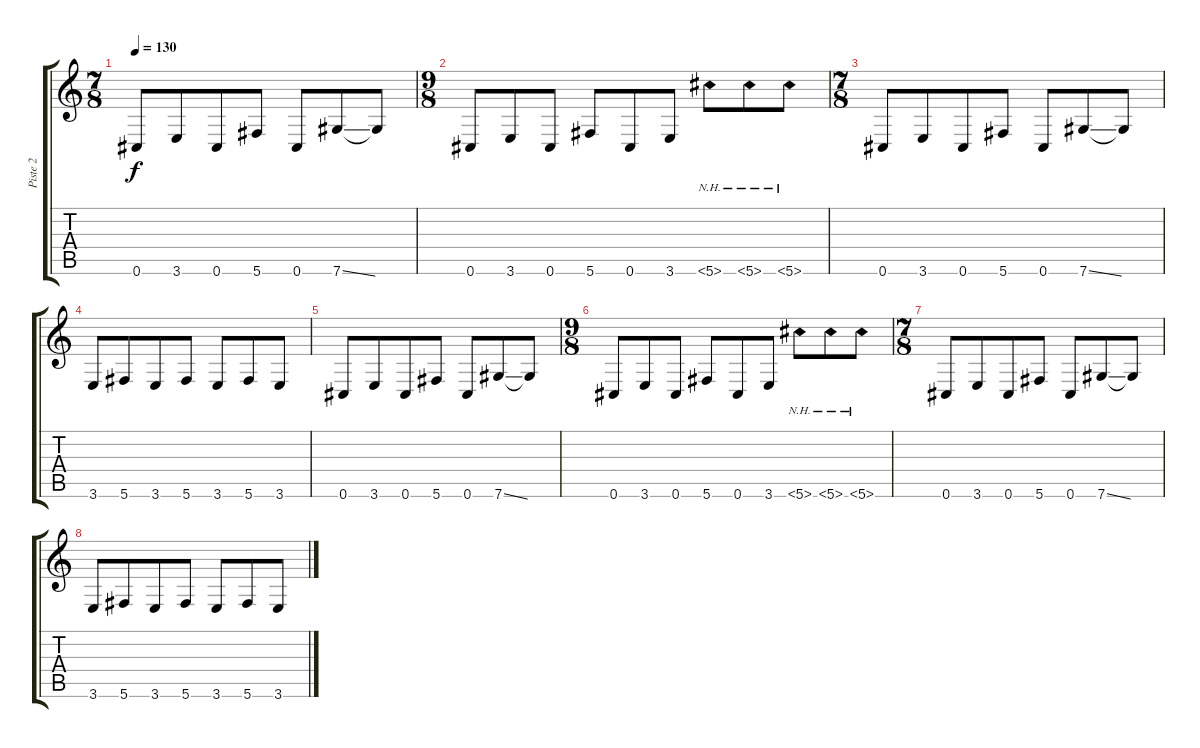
\track ("Piste 2" "Piste 2") {instrument electricbassfinger}
\staff {score tabs}
\tuning (Db3 Ab3 Gb3 Db3 Ab2 Db2) {hide}
\ts (7 8)
\tempo 130
\clef g2
\ks c
0.6.8{dy f} 3.6.8 0.6.8 5.6.8 0.6.8 7.6{ss}.8 7.6{t}.8 |
\ts (9 8)
0.6.8 3.6.8 0.6.8 5.6.8 0.6.8 3.6.8 5.6{nh}.8 5.6{nh}.8 5.6{nh}.8 |
\ts (7 8)
0.6.8 3.6.8 0.6.8 5.6.8 0.6.8 7.6{ss}.8 7.6{t}.8 |
3.6.8 5.6.8 3.6.8 5.6.8 3.6.8 5.6.8 3.6.8 |
0.6.8 3.6.8 0.6.8 5.6.8 0.6.8 7.6{ss}.8 7.6{t}.8 |
\ts (9 8)
0.6.8 3.6.8 0.6.8 5.6.8 0.6.8 3.6.8 5.6{nh}.8 5.6{nh}.8 5.6{nh}.8 |
\ts (7 8)
0.6.8 3.6.8 0.6.8 5.6.8 0.6.8 7.6{ss}.8 7.6{t}.8 |
3.6.8 5.6.8 3.6.8 5.6.8 3.6.8 5.6.8 3.6.8
